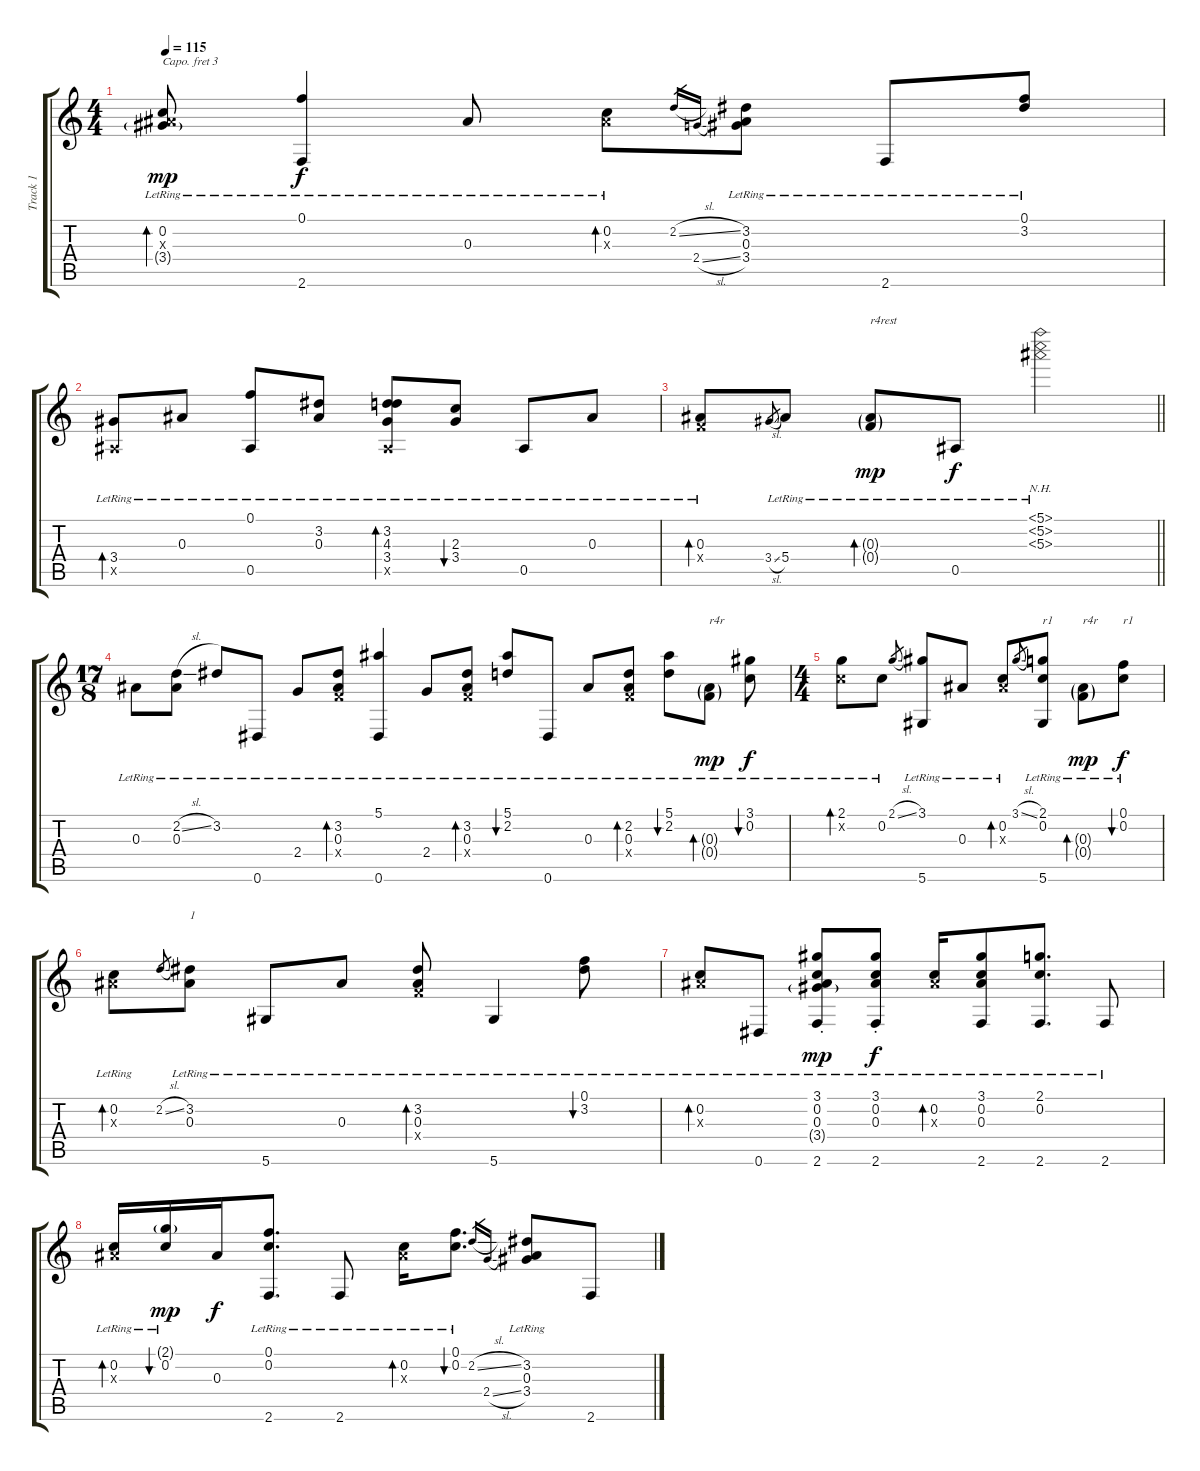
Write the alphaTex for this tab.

\track ("Track 1" "Track 1") {instrument acousticguitarsteel}
\staff {score tabs}
\capo 3
\tuning (D4 A3 G3 D3 G2 C2) {hide}
\ts (4 4)
\tempo 115
\clef g2
\ks c
(0.2{lr} 0.3{x} 3.4{g lr}).8{bd 60 dy mp} (0.1{lr} 2.6{lr}).4{dy f} 0.3{lr}.8 (0.2{lr} 0.3{x}).8{bd 60} 2.2{sl}.16{gr} 2.4{sl}.16{gr} (3.2{lr} 0.3 3.4).8 2.6{lr}.8 (0.1{lr} 3.2{lr}).8 |
(3.4{lr} 0.5{x}).8{bd 60} 0.3{lr}.8 (0.1{lr} 0.5{lr}).8 (3.2{lr} 0.3{lr}).8 (3.2{lr} 4.3{lr} 3.4{lr} 0.5{x}).8{bd 60} (2.3{lr} 3.4{lr}).8{bu 60} 0.5{lr}.8 0.3{lr}.8 |
\barLineRight lightlight
(0.3{lr} 0.4{x}).8{bd 60} 3.4{sl}.8{gr} 5.4{lr}.8 (0.3{g lr} 0.4{g lr}).8{bd 60 txt "r4rest" dy mp} 0.5{lr}.8{dy f} (5.1{nh lr} 5.2{nh lr} 5.3{nh lr}).2 |
\ts (17 8)
0.3{lr}.8 (2.2{sl lr} 0.3{lr}).8 3.2{lr}.8 0.6{lr}.8 2.4{lr}.8 (3.2{lr} 0.3{lr} 0.4{x}).8{bd 60} (5.1{lr} 0.6{lr}).4 2.4{lr}.8 (3.2{lr} 0.3{lr} 0.4{x}).8{bd 60} (5.1 2.2{lr}).8{bu 60} 0.6{lr}.8 0.3{lr}.8 (2.2{lr} 0.3{lr} 0.4{x}).8{bd 60} (5.1{lr} 2.2{lr}).8{bu 60} (0.3{g lr} 0.4{g lr}).8{bd 60 txt "r4r" dy mp} (3.1{lr} 0.2{lr}).8{bu 60 dy f} |
\ts (4 4)
(2.1{lr} 0.2{x}).8{bd 60} 0.2{lr}.8 2.1{sl}.8{gr} (3.1{lr} 5.6{lr}).8 0.3{lr}.8 (0.2{lr} 0.3{x}).8{bd 60} 3.1{sl}.8{gr} (2.1{lr} 0.2{lr} 5.6{lr}).8{txt "r1"} (0.3{g lr} 0.4{g lr}).8{bd 60 txt "r4r" dy mp} (0.1{lr} 0.2{lr}).8{bu 60 txt "r1" dy f} |
(0.2{lr} 0.3{x}).8{bd 60} 2.2{sl}.8{gr} (3.2{lr} 0.3{lr}).8{txt "1"} 5.6{lr}.8 0.3{lr}.8 (3.2{lr} 0.3{lr} 0.4{x}).8{bd 60} 5.6{lr}.4 (0.1{lr} 3.2{lr}).8{bu 60} |
(0.2{lr} 0.3{x}).8{bd 60} 0.6{lr}.8 (3.1{st lr} 0.2{st lr} 0.3{st} 3.4{g} 2.6{st lr}).8{dy mp} (3.1{st lr} 0.2{st lr} 0.3 2.6{st lr}).8{dy f} (0.2{lr} 0.3{x}).16{bd 60} (3.1{lr} 0.2{lr} 0.3 2.6{lr}).8 (2.1{lr} 0.2{lr} 2.6{lr}).8{d} 2.6{lr}.8 |
(0.2{lr} 0.3{x}).16{bd 60} (2.1{g lr} 0.2{lr}).16{bu 60 dy mp} 0.3.16{dy f} (0.1{lr} 0.2 2.6{lr}).8{d} 2.6{lr}.8 (0.2{lr} 0.3{x}).16{bd 60} (0.1{lr} 0.2{lr}).8{d bu 60} 2.2{sl}.16{gr} 2.4{sl}.16{gr} (3.2{lr} 0.3{lr} 3.4{lr}).8 2.6.8
